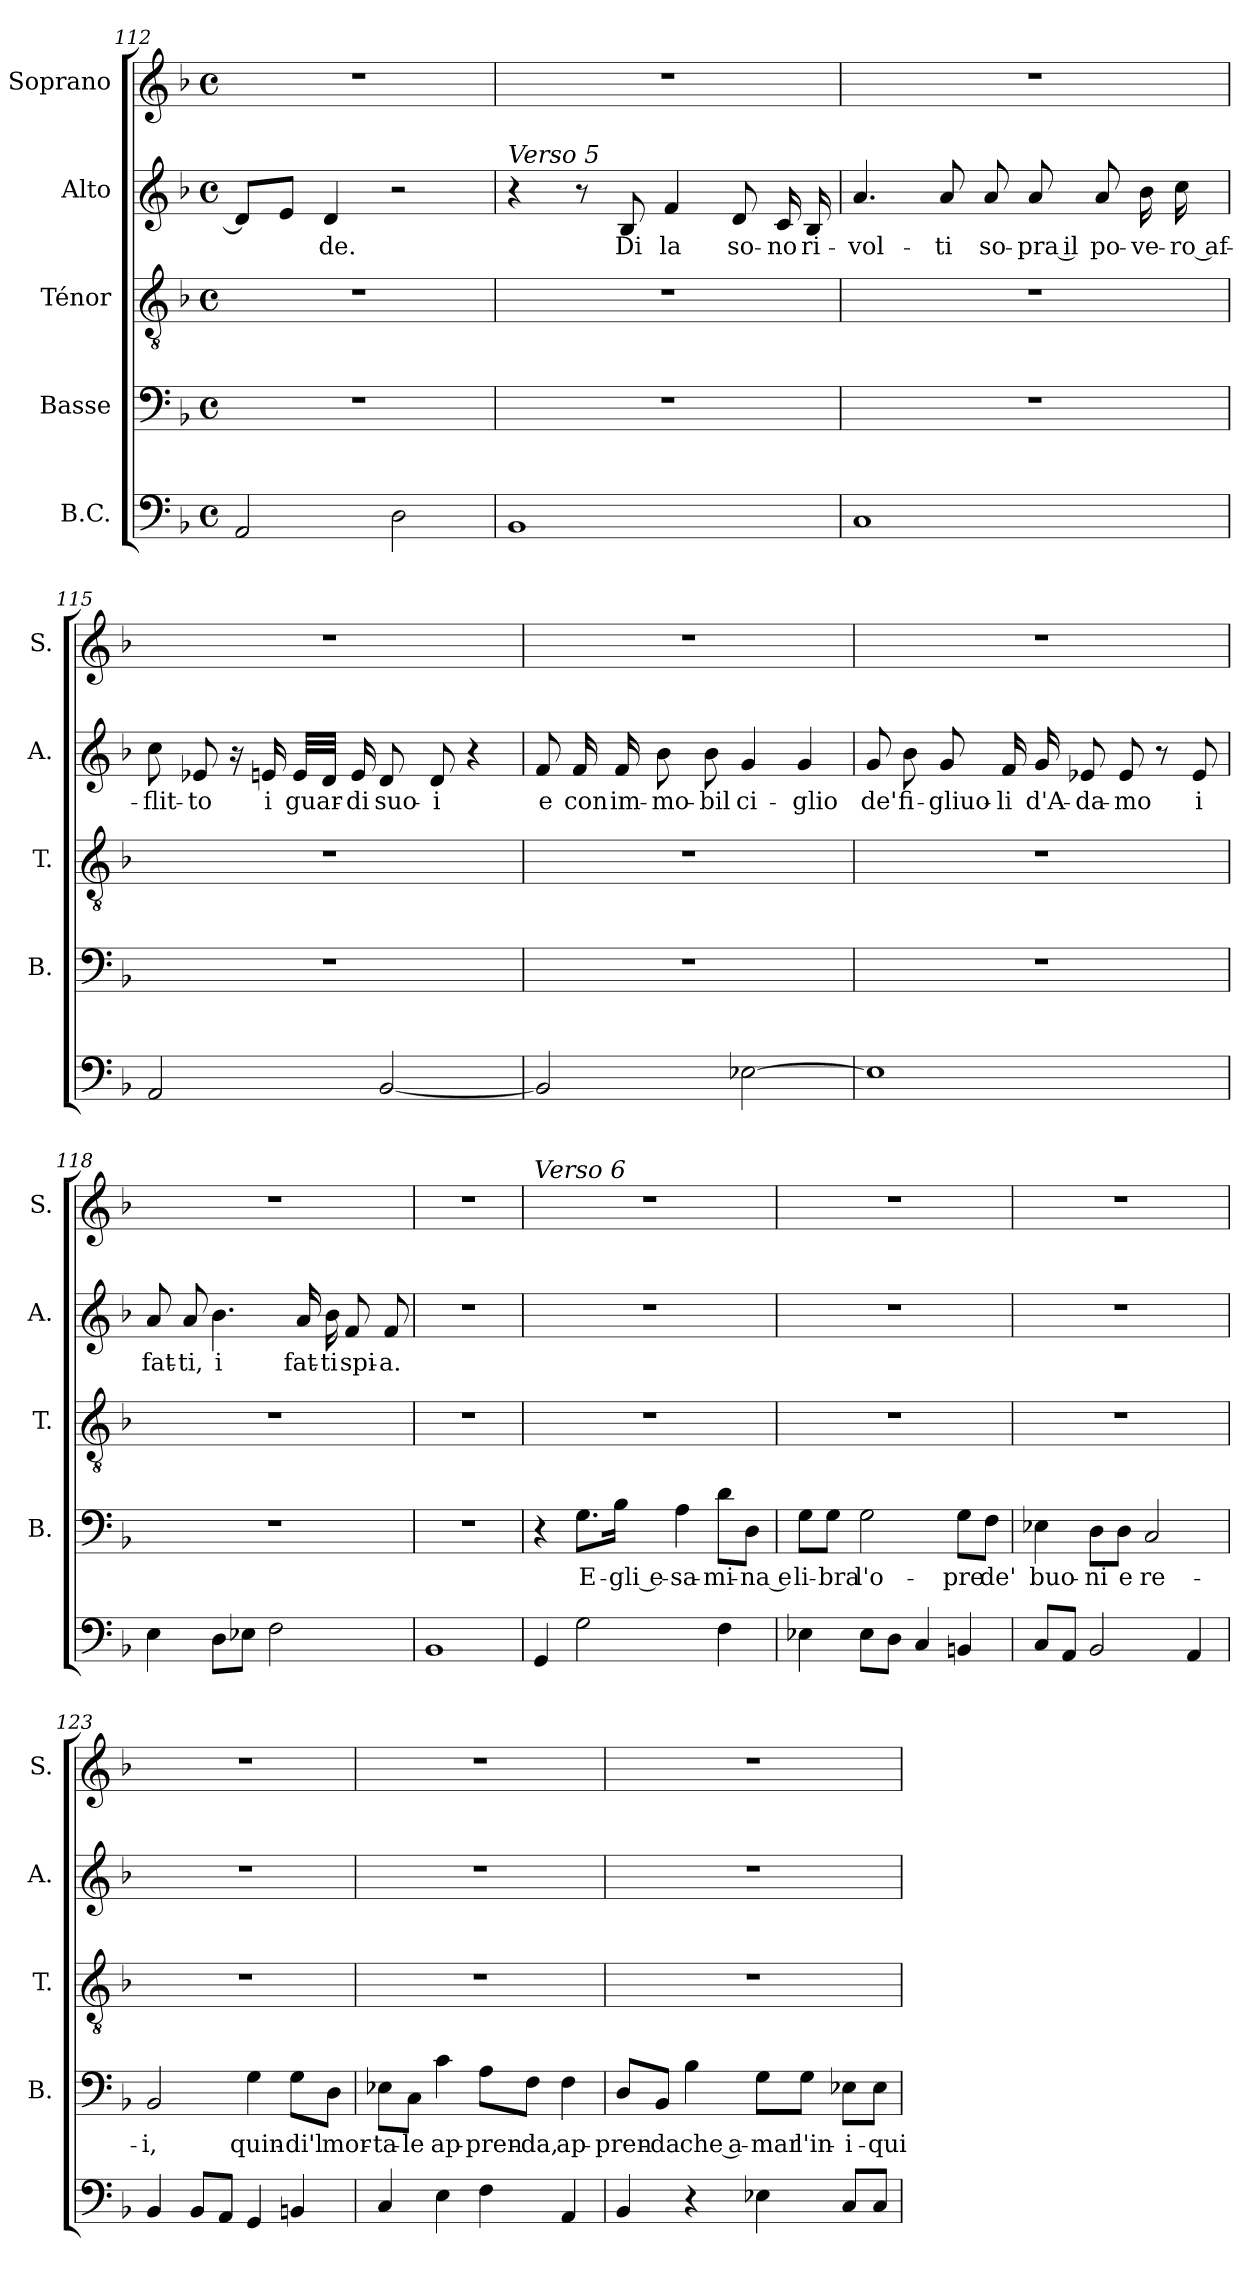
**kern	**kern	**text	**kern	**kern	**text	**kern
*part5	*part4	*part4	*part3	*part2	*part2	*part1
*staff5	*staff4	*staff4	*staff3	*staff2	*staff2	*staff1
*I"B.C.	*I"Basse	*	*I"Ténor	*I"Alto	*	*I"Soprano
*	*I'B.	*	*I'T.	*I'A.	*	*I'S.
*clefF4	*clefF4	*	*clefGv2	*clefG2	*	*clefG2
*k[b-]	*k[b-]	*	*k[b-]	*k[b-]	*	*k[b-]
*F:	*F:	*	*F:	*F:	*	*F:
*M4/4	*M4/4	*	*M4/4	*M4/4	*	*M4/4
*met(c)	*met(c)	*	*met(c)	*met(c)	*	*met(c)
=112	=112	=112	=112	=112	=112	=112
2AA/	1r	.	1r	8d/L]	.	1r
.	.	.	.	8e/J	.	.
!	!	!	!	!	!LO:LY:b	!
.	.	.	.	4d/	-de.	.
2D\	.	.	.	2r	.	.
!!LO:LB:g=z
=113	=113	=113	=113	=113	=113	=113
!	!	!	!	!LO:TX:a:i:t=Verso 5	!	!
1BB-	1r	.	1r	4r	.	1r
.	.	.	.	8r	.	.
!	!	!	!	!	!LO:LY:b	!
.	.	.	.	8B-/	Di	.
!	!	!	!	!	!LO:LY:b	!
.	.	.	.	4f/	la	.
!	!	!	!	!	!LO:LY:b	!
.	.	.	.	8d/	so-	.
!	!	!	!	!	!LO:LY:b	!
.	.	.	.	16c/	-no	.
!	!	!	!	!	!LO:LY:b	!
.	.	.	.	16B-/	ri-	.
=114	=114	=114	=114	=114	=114	=114
!	!	!	!	!	!LO:LY:b	!
1C	1r	.	1r	4.a/	-vol-	1r
!	!	!	!	!	!LO:LY:b	!
.	.	.	.	8a/	-ti	.
!	!	!	!	!	!LO:LY:b	!
.	.	.	.	8a/	so-	.
!	!	!	!	!	!LO:LY:b	!
.	.	.	.	8a/	pra il	.
!	!	!	!	!	!LO:LY:b	!
.	.	.	.	8a/	po-	.
!	!	!	!	!	!LO:LY:b	!
.	.	.	.	16b-\	-ve-	.
!	!	!	!	!	!LO:LY:b	!
.	.	.	.	16cc\	ro af-	.
=115	=115	=115	=115	=115	=115	=115
!	!	!	!	!	!LO:LY:b	!
2AA/	1r	.	1r	8cc\	-flit-	1r
!	!	!	!	!	!LO:LY:b	!
.	.	.	.	8e-X/	-to	.
.	.	.	.	16r	.	.
!	!	!	!	!	!LO:LY:b	!
.	.	.	.	16en/	i	.
!	!	!	!	!	!LO:LY:b	!
.	.	.	.	32e/LLL	guar-	.
.	.	.	.	32d/JJJ	.	.
!	!	!	!	!	!LO:LY:b	!
.	.	.	.	16e/	-di	.
!	!	!	!	!	!LO:LY:b	!
[2BB-/	.	.	.	8d/	suo-	.
!	!	!	!	!	!LO:LY:b	!
.	.	.	.	8d/	-i	.
.	.	.	.	4r	.	.
=116	=116	=116	=116	=116	=116	=116
!	!	!	!	!	!LO:LY:b	!
2BB-/]	1r	.	1r	8f/	e	1r
!	!	!	!	!	!LO:LY:b	!
.	.	.	.	16f/	con	.
!	!	!	!	!	!LO:LY:b	!
.	.	.	.	16f/	im-	.
!	!	!	!	!	!LO:LY:b	!
.	.	.	.	8b-\	-mo-	.
!	!	!	!	!	!LO:LY:b	!
.	.	.	.	8b-\	-bil	.
!	!	!	!	!	!LO:LY:b	!
[2E-X\	.	.	.	4g/	ci-	.
!	!	!	!	!	!LO:LY:b	!
.	.	.	.	4g/	-glio	.
!!LO:PB:g=z
=117	=117	=117	=117	=117	=117	=117
!	!	!	!	!	!LO:LY:b	!
1E-]	1r	.	1r	8g/	de'	1r
!	!	!	!	!	!LO:LY:b	!
.	.	.	.	8b-\	fi-	.
!	!	!	!	!	!LO:LY:b	!
.	.	.	.	8g/	-gliuo-	.
!	!	!	!	!	!LO:LY:b	!
.	.	.	.	16f/	-li	.
!	!	!	!	!	!LO:LY:b	!
.	.	.	.	16g/	d'A-	.
!	!	!	!	!	!LO:LY:b	!
.	.	.	.	8e-X/	-da-	.
!	!	!	!	!	!LO:LY:b	!
.	.	.	.	8e-/	-mo	.
.	.	.	.	8r	.	.
!	!	!	!	!	!LO:LY:b	!
.	.	.	.	8e-/	i	.
=118	=118	=118	=118	=118	=118	=118
!	!	!	!	!	!LO:LY:b	!
4E\	1r	.	1r	8a/	fat-	1r
!	!	!	!	!	!LO:LY:b	!
.	.	.	.	8a/	-ti,	.
!	!	!	!	!	!LO:LY:b	!
8D\L	.	.	.	4.b-\	i	.
8E-X\J	.	.	.	.	.	.
2F\	.	.	.	.	.	.
!	!	!	!	!	!LO:LY:b	!
.	.	.	.	16a/	fat-	.
!	!	!	!	!	!LO:LY:b	!
.	.	.	.	16b-\	-ti	.
!	!	!	!	!	!LO:LY:b	!
.	.	.	.	8f/	spi-	.
!	!	!	!	!	!LO:LY:b	!
.	.	.	.	8f/	-a.	.
=119	=119	=119	=119	=119	=119	=119
1BB-	1r	.	1r	1r	.	1r
=120	=120	=120	=120	=120	=120	=120
!	!	!	!	!	!	!LO:TX:a:i:t=Verso 6
4GG/	4r	.	1r	1r	.	1r
!	!	!LO:LY:b	!	!	!	!
2G\	8.G\L	E-	.	.	.	.
!	!	!LO:LY:b	!	!	!	!
.	16B-\Jk	gli e-	.	.	.	.
!	!	!LO:LY:b	!	!	!	!
.	4A\	-sa-	.	.	.	.
!	!	!LO:LY:b	!	!	!	!
4F\	8d\L	-mi-	.	.	.	.
!	!	!LO:LY:b	!	!	!	!
.	8D\J	na e	.	.	.	.
=121	=121	=121	=121	=121	=121	=121
!	!	!LO:LY:b	!	!	!	!
4E-X\	8G\L	li-	1r	1r	.	1r
!	!	!LO:LY:b	!	!	!	!
.	8G\J	-bra	.	.	.	.
!	!	!LO:LY:b	!	!	!	!
8E-\L	2G\	l'o-	.	.	.	.
8D\J	.	.	.	.	.	.
4C/	.	.	.	.	.	.
!	!	!LO:LY:b	!	!	!	!
4BBn/	8G\L	-pre	.	.	.	.
!	!	!LO:LY:b	!	!	!	!
.	8F\J	de'	.	.	.	.
!!LO:LB:g=z
=122	=122	=122	=122	=122	=122	=122
!	!	!LO:LY:b	!	!	!	!
8C/L	4E-X\	buo-	1r	1r	.	1r
8AA/J	.	.	.	.	.	.
!	!	!LO:LY:b	!	!	!	!
2BB-/	8D\L	-ni	.	.	.	.
!	!	!LO:LY:b	!	!	!	!
.	8D\J	e	.	.	.	.
!	!	!LO:LY:b	!	!	!	!
.	2C/	re-	.	.	.	.
4AA/	.	.	.	.	.	.
=123	=123	=123	=123	=123	=123	=123
!	!	!LO:LY:b	!	!	!	!
4BB-/	2BB-/	-i,	1r	1r	.	1r
8BB-/L	.	.	.	.	.	.
8AA/J	.	.	.	.	.	.
!	!	!LO:LY:b	!	!	!	!
4GG/	4G\	quin-	.	.	.	.
!	!	!LO:LY:b	!	!	!	!
4BBn/	8G\L	-di'l	.	.	.	.
!	!	!LO:LY:b	!	!	!	!
.	8D\J	mor-	.	.	.	.
=124	=124	=124	=124	=124	=124	=124
!	!	!LO:LY:b	!	!	!	!
4C/	8E-X\L	-ta-	1r	1r	.	1r
!	!	!LO:LY:b	!	!	!	!
.	8C\J	-le	.	.	.	.
!	!	!LO:LY:b	!	!	!	!
4E\	4c\	ap-	.	.	.	.
!	!	!LO:LY:b	!	!	!	!
4F\	8A\L	-pren-	.	.	.	.
!	!	!LO:LY:b	!	!	!	!
.	8F\J	-da,	.	.	.	.
!	!	!LO:LY:b	!	!	!	!
4AA/	4F\	ap-	.	.	.	.
=125	=125	=125	=125	=125	=125	=125
!	!	!LO:LY:b	!	!	!	!
4BB-/	8D/L	-pren-	1r	1r	.	1r
!	!	!LO:LY:b	!	!	!	!
.	8BB-/J	-da	.	.	.	.
!	!	!LO:LY:b	!	!	!	!
4r	4B-\	che a-	.	.	.	.
!	!	!LO:LY:b	!	!	!	!
4E-X\	8G\L	-mar	.	.	.	.
!	!	!LO:LY:b	!	!	!	!
.	8G\J	l'in-	.	.	.	.
!	!	!LO:LY:b	!	!	!	!
8C/L	8E-X\L	-i-	.	.	.	.
!	!	!LO:LY:b	!	!	!	!
8C/J	8E-\J	-qui-	.	.	.	.
=	=	=	=	=	=	=
*-	*-	*-	*-	*-	*-	*-
